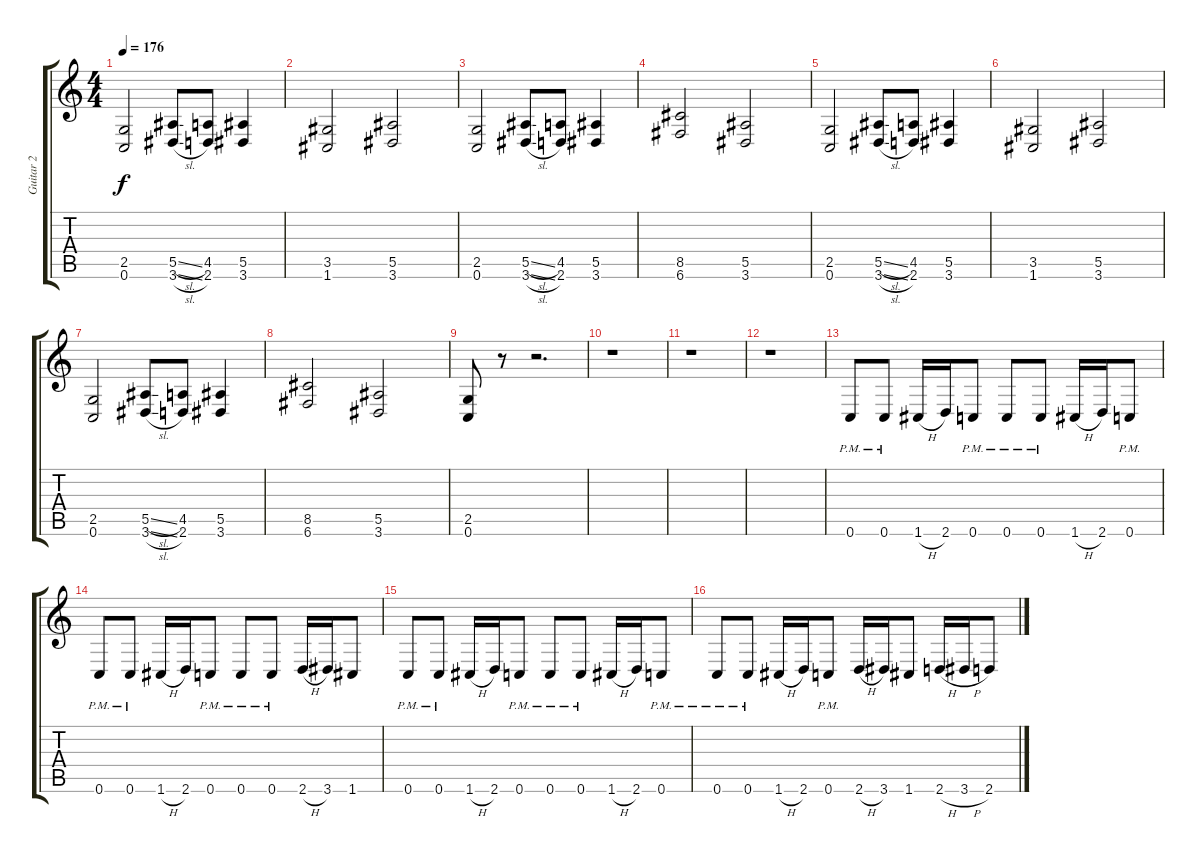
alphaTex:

\track ("Guitar 2" "Guitar 2") {instrument distortionguitar}
\staff {score tabs}
\tuning (C4 G3 Eb3 Bb2 F2 C2) {hide}
\ts (4 4)
\tempo 176
\clef g2
\ks c
(2.5 0.6).2{dy f} (5.5{sl} 3.6{sl}).8 (4.5 2.6).8 (5.5 3.6).4 |
(3.5 1.6).2 (5.5 3.6).2 |
(2.5 0.6).2 (5.5{sl} 3.6{sl}).8 (4.5 2.6).8 (5.5 3.6).4 |
(8.5 6.6).2 (5.5 3.6).2 |
(2.5 0.6).2 (5.5{sl} 3.6{sl}).8 (4.5 2.6).8 (5.5 3.6).4 |
(3.5 1.6).2 (5.5 3.6).2 |
(2.5 0.6).2 (5.5{sl} 3.6{sl}).8 (4.5 2.6).8 (5.5 3.6).4 |
(8.5 6.6).2 (5.5 3.6).2 |
(2.5 0.6).8 r.8 r.2{d} |
r.1 |
r.1 |
r.1 |
0.6{pm}.8 0.6{pm}.8 1.6{h}.16 2.6.16 0.6{pm}.8 0.6{pm}.8 0.6{pm}.8 1.6{h}.16 2.6.16 0.6{pm}.8 |
0.6{pm}.8 0.6{pm}.8 1.6{h}.16 2.6.16 0.6{pm}.8 0.6{pm}.8 0.6{pm}.8 2.6{h}.16 3.6.16 1.6.8 |
0.6{pm}.8 0.6{pm}.8 1.6{h}.16 2.6.16 0.6{pm}.8 0.6{pm}.8 0.6{pm}.8 1.6{h}.16 2.6.16 0.6{pm}.8 |
0.6{pm}.8 0.6{pm}.8 1.6{h}.16 2.6.16 0.6{pm}.8 2.6{h}.16 3.6.16 1.6.8 2.6{h}.16 3.6{h}.16 2.6.8
